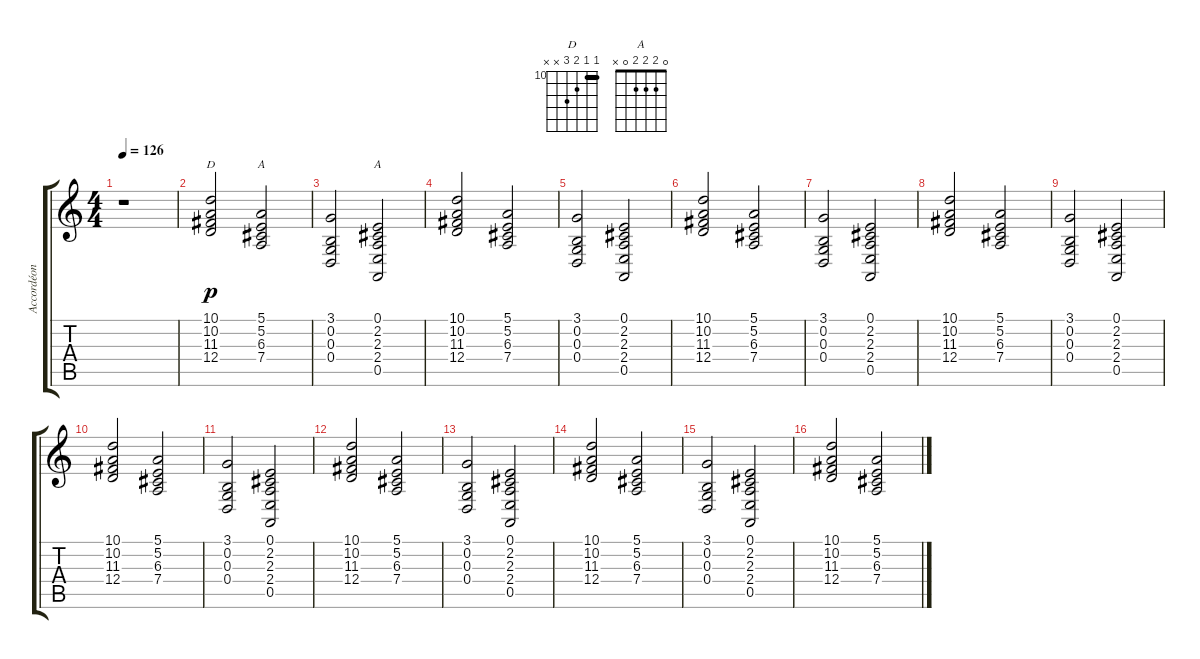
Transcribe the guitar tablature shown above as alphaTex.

\track ("Accordéon" "Accordéon") {instrument accordion}
\staff {score tabs}
\tuning (E4 B3 G3 D3 A2 E2) {hide}
\chord ("D" 10 10 11 12 x x) {firstfret 10 barre 10}
\chord ("A" 5 5 6 7 x x) {firstfret 5 barre 5}
\chord ("A" 0 2 2 2 0 x)
\ts (4 4)
\tempo 126
\clef g2
\ks c
r.1{dy f} |
(10.1 10.2 11.3 12.4).2{ch "D" dy p} (5.1 5.2 6.3 7.4).2{ch "A"} |
(3.1 0.2 0.3 0.4).2 (0.1 2.2 2.3 2.4 0.5).2{ch "A"} |
(10.1 10.2 11.3 12.4).2 (5.1 5.2 6.3 7.4).2 |
(3.1 0.2 0.3 0.4).2 (0.1 2.2 2.3 2.4 0.5).2 |
(10.1 10.2 11.3 12.4).2 (5.1 5.2 6.3 7.4).2 |
(3.1 0.2 0.3 0.4).2 (0.1 2.2 2.3 2.4 0.5).2 |
(10.1 10.2 11.3 12.4).2 (5.1 5.2 6.3 7.4).2 |
(3.1 0.2 0.3 0.4).2 (0.1 2.2 2.3 2.4 0.5).2 |
(10.1 10.2 11.3 12.4).2 (5.1 5.2 6.3 7.4).2 |
(3.1 0.2 0.3 0.4).2 (0.1 2.2 2.3 2.4 0.5).2 |
(10.1 10.2 11.3 12.4).2 (5.1 5.2 6.3 7.4).2 |
(3.1 0.2 0.3 0.4).2 (0.1 2.2 2.3 2.4 0.5).2 |
(10.1 10.2 11.3 12.4).2 (5.1 5.2 6.3 7.4).2 |
(3.1 0.2 0.3 0.4).2 (0.1 2.2 2.3 2.4 0.5).2 |
(10.1 10.2 11.3 12.4).2 (5.1 5.2 6.3 7.4).2
